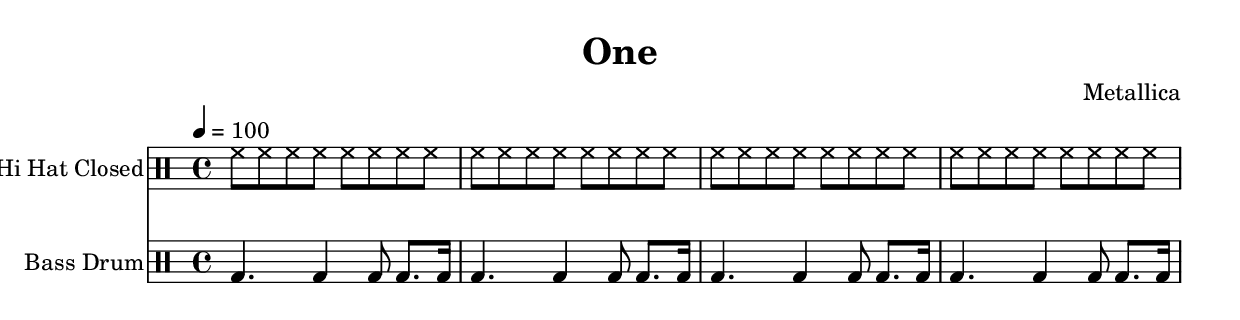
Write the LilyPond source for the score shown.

% Generated using Music Processing Suite (MPS)
\version "2.12.0"
#(set-default-paper-size "a4")

\header {
    title = "One"
    composer = "Metallica"
}

\score {
    <<

        \new DrumStaff {
            \set DrumStaff.instrumentName = #"Hi Hat Closed"
            \drummode {
                \time 4/4
                \tempo 4 = 100
                hh8
                hh
                hh
                hh
                hh
                hh
                hh
                hh
                hh
                hh
                hh
                hh
                hh
                hh
                hh
                hh
                hh
                hh
                hh
                hh
                hh
                hh
                hh
                hh
                hh
                hh
                hh
                hh
                hh
                hh
                hh
                hh
            }

        }

        \new DrumStaff {
            \set DrumStaff.instrumentName = #"Bass Drum"
            \drummode {
                \time 4/4
                \tempo 4 = 100
                bd4.
                bd4
                bd8
                bd8.
                bd16
                bd4.
                bd4
                bd8
                bd8.
                bd16
                bd4.
                bd4
                bd8
                bd8.
                bd16
                bd4.
                bd4
                bd8
                bd8.
                bd16
            }

        }

    >>

    \midi {
        \context {
            \Score
            tempoWholesPerMinute = #(ly:make-moment 120 4)
        }
    }
    \layout {
    }
}

